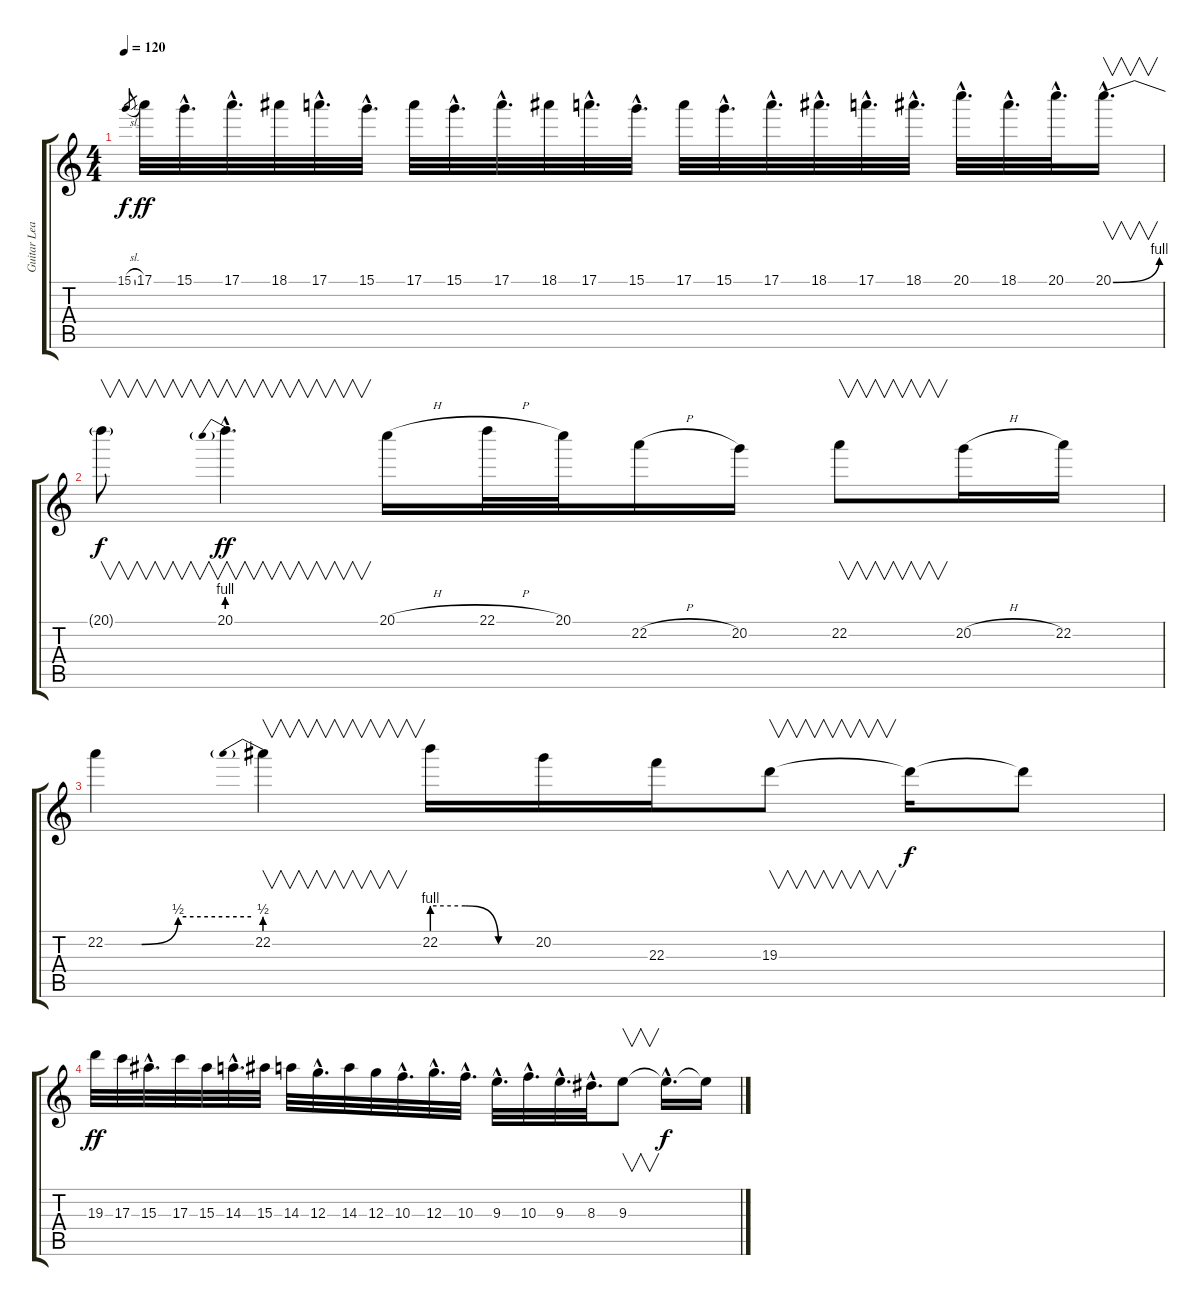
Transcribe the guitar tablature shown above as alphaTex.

\track ("Guitar Lead" "Guitar Lea") {instrument overdrivenguitar}
\staff {score tabs}
\tuning (E4 B3 G3 D3 A2 E2) {hide}
\ts (4 4)
\tempo 120
\clef g2
\ks c
15.1{sl}.8{gr dy f} 17.1.32{dy ff} 15.1{hac}.32{d} 17.1{hac}.32{d} 18.1.32 17.1{hac}.32{d} 15.1{hac}.32{d} 17.1.32 15.1{hac}.32{d} 17.1{hac}.32{d} 18.1.32 17.1{hac}.32{d} 15.1{hac}.32{d} 17.1.32 15.1{hac}.32{d} 17.1{hac}.32{d} 18.1{hac}.32{d} 17.1{hac}.32{d} 18.1{hac}.32{d} 20.1{hac}.32{d} 18.1{hac}.32{d} 20.1{hac}.32{d} 20.1{be (bend 0 0 60 4) hac}.16{v d} |
20.1{t}.8{v dy f} 20.1{be (prebend 0 4 60 4) hac}.4{v d dy ff} 20.1{h}.16 22.1{h}.32 20.1.32 22.2{h}.16 20.2.16 22.2.8{v} 20.2{h}.16 22.2.16 |
22.2{be (custom 0 0 15 0 30 2 60 2)}.4 22.2{be (prebend 0 2 60 2)}.4{v} 22.2{be (custom 0 4 20 4 40 0 60 0)}.16 20.2.16 22.3.16 19.3.8{v} 19.3{t}.16{dy f} 19.3{t}.8 |
19.3.32{dy ff} 17.3.32 15.3{hac}.32{d} 17.3.32 15.3.32 14.3{hac}.32{d} 15.3.32 14.3.32 12.3{hac}.32{d} 14.3.32 12.3.32 10.3{hac}.32{d} 12.3{hac}.32{d} 10.3{hac}.32{d} 9.3{hac}.32{d} 10.3{hac}.32{d} 9.3{hac}.32{d} 8.3{hac}.32{d} 9.3.8{v} 9.3{hac t}.16{d dy f} 9.3{t}.16
